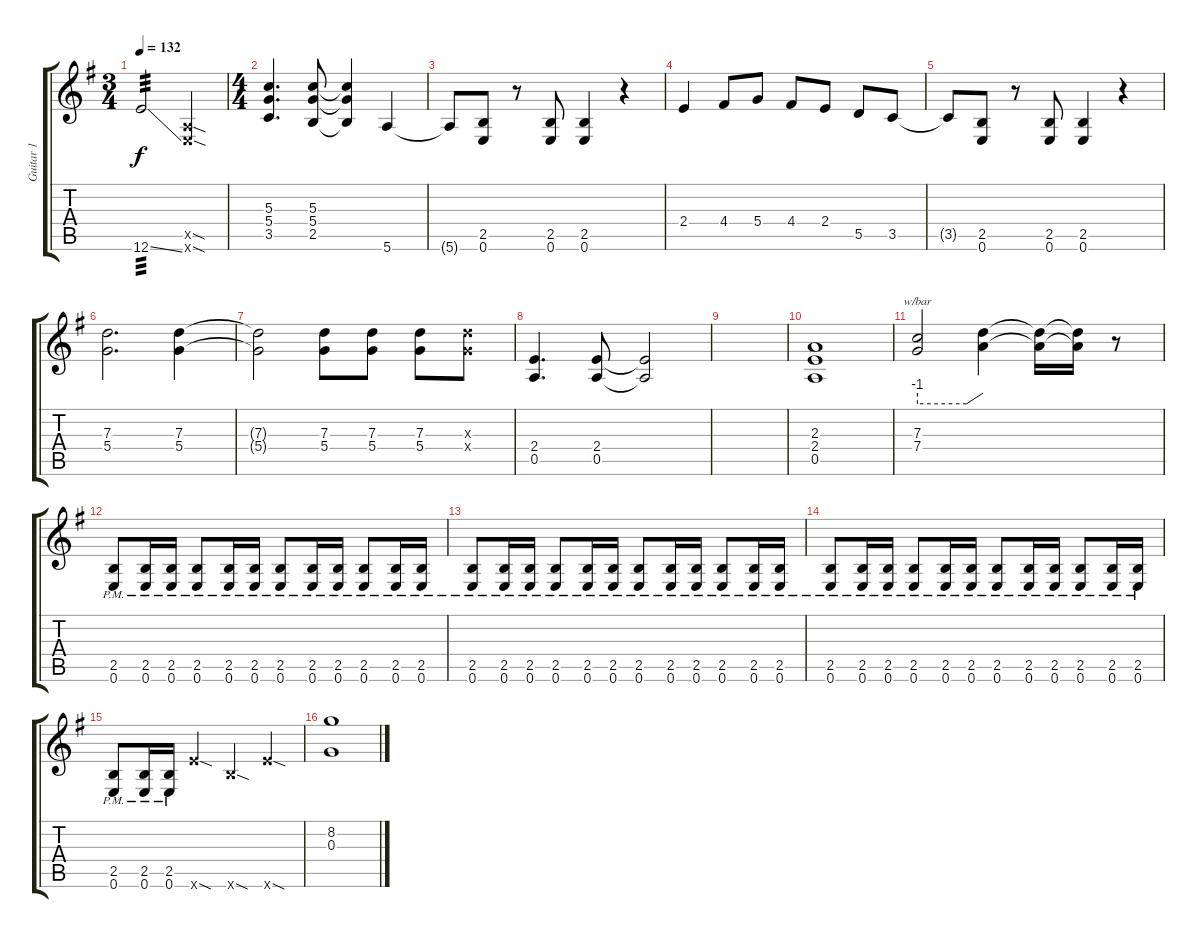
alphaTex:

\track ("Guitar 1" "Guitar 1") {instrument distortionguitar}
\staff {score tabs}
\tuning (E4 B3 G3 D3 A2 E2) {hide}
\ts (3 4)
\tempo 132
\clef g2
\ks g
12.6{ss}.2{tp 3 dy f} (0.5{sod x} 0.6{sod x}).4 |
\ts (4 4)
(5.3 5.4 3.5).4{d} (5.3 5.4 2.5).8 (5.3{t} 5.4{t} 2.5{t}).4 5.6.4 |
5.6{t}.8 (2.5 0.6).8 r.8 (2.5 0.6).8 (2.5 0.6).4 r.4 |
2.4.4 4.4.8 5.4.8 4.4.8 2.4.8 5.5.8 3.5.8 |
3.5{t}.8 (2.5 0.6).8 r.8 (2.5 0.6).8 (2.5 0.6).4 r.4 |
(7.3 5.4).2{d} (7.3 5.4).4 |
(7.3{t} 5.4{t}).2 (7.3 5.4).8 (7.3 5.4).8 (7.3 5.4).8 (7.3{x} 5.4{x}).8 |
(2.4 0.5).4{d} (2.4 0.5).8 (2.4{t} 0.5{t}).2 |
|
(2.3 2.4 0.5).1 |
(7.3 7.4).2{tbe (custom default 0 -4 45 -4 60 0)} (7.3{t} 7.4{t}).4 (7.3{t} 7.4{t}).16 (7.3{t} 7.4{t}).16 r.8 |
(2.5{pm} 0.6{pm}).8 (2.5{pm} 0.6{pm}).16 (2.5{pm} 0.6{pm}).16 (2.5{pm} 0.6{pm}).8 (2.5{pm} 0.6{pm}).16 (2.5{pm} 0.6{pm}).16 (2.5{pm} 0.6{pm}).8 (2.5{pm} 0.6{pm}).16 (2.5{pm} 0.6{pm}).16 (2.5{pm} 0.6{pm}).8 (2.5{pm} 0.6{pm}).16 (2.5{pm} 0.6{pm}).16 |
(2.5{pm} 0.6{pm}).8 (2.5{pm} 0.6{pm}).16 (2.5{pm} 0.6{pm}).16 (2.5{pm} 0.6{pm}).8 (2.5{pm} 0.6{pm}).16 (2.5{pm} 0.6{pm}).16 (2.5{pm} 0.6{pm}).8 (2.5{pm} 0.6{pm}).16 (2.5{pm} 0.6{pm}).16 (2.5{pm} 0.6{pm}).8 (2.5{pm} 0.6{pm}).16 (2.5{pm} 0.6{pm}).16 |
(2.5{pm} 0.6{pm}).8 (2.5{pm} 0.6{pm}).16 (2.5{pm} 0.6{pm}).16 (2.5{pm} 0.6{pm}).8 (2.5{pm} 0.6{pm}).16 (2.5{pm} 0.6{pm}).16 (2.5{pm} 0.6{pm}).8 (2.5{pm} 0.6{pm}).16 (2.5{pm} 0.6{pm}).16 (2.5{pm} 0.6{pm}).8 (2.5{pm} 0.6{pm}).16 (2.5{pm} 0.6{pm}).16 |
(2.5{pm} 0.6{pm}).8 (2.5{pm} 0.6{pm}).16 (2.5{pm} 0.6{pm}).16 12.6{sod x}.4 7.6{sod x}.4 12.6{sod x}.4 |
(8.2 0.3).1
